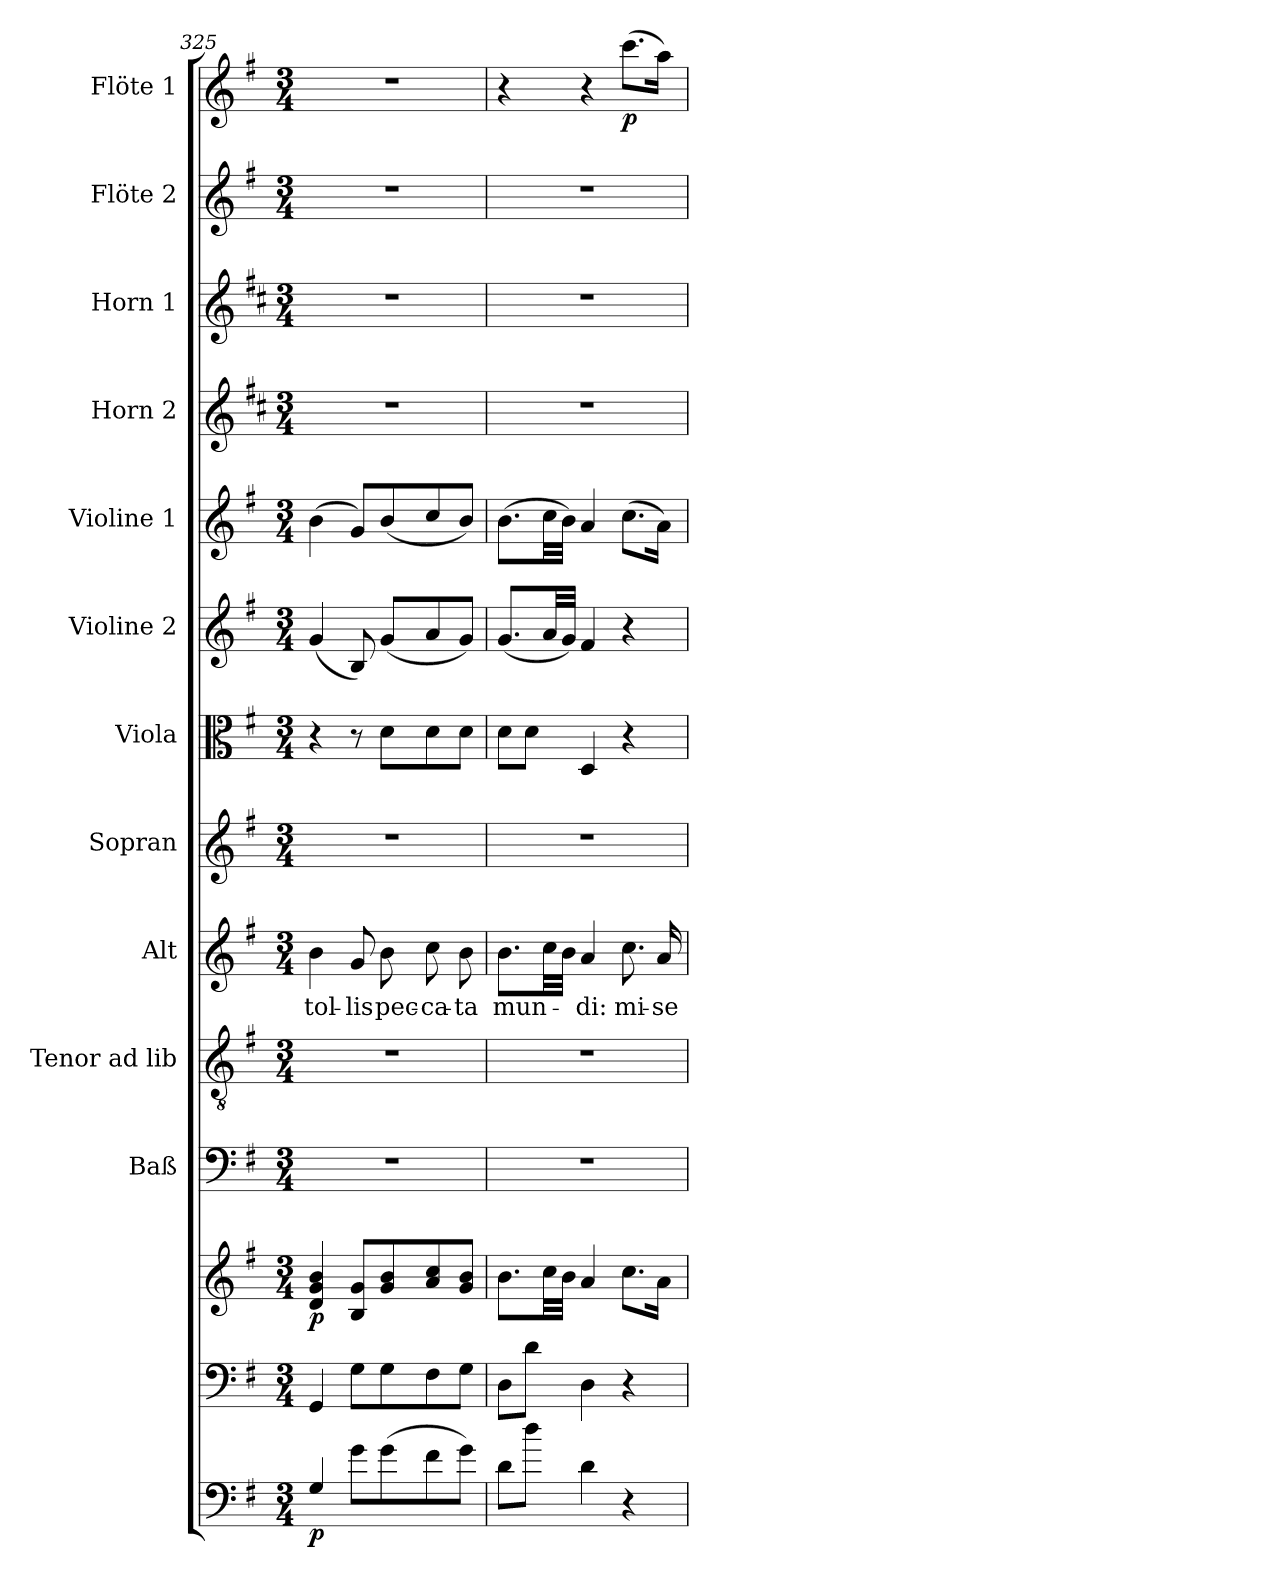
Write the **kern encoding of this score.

**kern	**dynam	**kern	**kern	**dynam	**kern	**kern	**kern	**text	**kern	**kern	**kern	**kern	**kern	**kern	**kern	**kern	**dynam
*part13	*part13	*part12	*part12	*part12	*part11	*part10	*part9	*part9	*part8	*part7	*part6	*part5	*part4	*part3	*part2	*part1	*part1
*staff14	*staff14	*staff13	*staff12	*staff12/13	*staff11	*staff10	*staff9	*staff9	*staff8	*staff7	*staff6	*staff5	*staff4	*staff3	*staff2	*staff1	*staff1
*	*	*	*	*	*I"Baß	*I"Tenor ad lib	*I"Alt	*	*I"Sopran	*I"Viola	*I"Violine 2	*I"Violine 1	*I"Horn 2	*I"Horn 1	*I"Flöte 2	*I"Flöte 1	*
*	*	*	*	*	*I'Baß	*I'Ten	*I'Alt	*	*I'Sop	*I'Vla.	*I'Vln. 2	*I'Vln. 1	*I'Hrn. 2	*I'Hrn. 1	*I'Fl. 2	*I'Fl. 1	*
*clefF4	*	*clefF4	*clefG2	*	*clefF4	*clefGv2	*clefG2	*	*clefG2	*clefC3	*clefG2	*clefG2	*clefG2	*clefG2	*clefG2	*clefG2	*
*ITrd7c12	*	*	*	*	*	*	*	*	*	*	*	*	*ITrd4c7	*ITrd4c7	*	*	*
*k[f#]	*	*k[f#]	*k[f#]	*	*k[f#]	*k[f#]	*k[f#]	*	*k[f#]	*k[f#]	*k[f#]	*k[f#]	*k[f#]	*k[f#]	*k[f#]	*k[f#]	*
*G:	*	*G:	*G:	*	*G:	*G:	*G:	*	*G:	*G:	*G:	*G:	*G:	*G:	*G:	*G:	*
*M3/4	*	*M3/4	*M3/4	*	*M3/4	*M3/4	*M3/4	*	*M3/4	*M3/4	*M3/4	*M3/4	*M3/4	*M3/4	*M3/4	*M3/4	*
=325	=325	=325	=325	=325	=325	=325	=325	=325	=325	=325	=325	=325	=325	=325	=325	=325	=325
!	!LO:DY:b	!	!	!LO:DY:b	!	!	!	!LO:LY:b	!	!	!	!	!	!	!	!	!
4GG/	p	4GG/	4d/ 4g/ 4b/	p	2.r	2.r	4b\	tol-	2.r	4r	(<4g/	(>4b\	2.r	2.r	2.r	2.r	.
!	!	!	!	!	!	!	!	!LO:LY:b	!	!	!	!	!	!	!	!	!
8G\L	.	8G\L	8B/ 8g/L	.	.	.	8g/	-lis	.	8r	8B/)	8g/L)	.	.	.	.	.
!	!	!	!	!	!	!	!	!LO:LY:b	!	!	!	!	!	!	!	!	!
(>8G\	.	8G\	8g/ 8b/	.	.	.	8b\	pec-	.	8d\L	(<8g/L	(<8b/	.	.	.	.	.
!	!	!	!	!	!	!	!	!LO:LY:b	!	!	!	!	!	!	!	!	!
8F#\	.	8F#\	8a/ 8cc/	.	.	.	8cc\	-ca-	.	8d\	8a/	8cc/	.	.	.	.	.
!	!	!	!	!	!	!	!	!LO:LY:b	!	!	!	!	!	!	!	!	!
8G\J)	.	8G\J	8g/ 8b/J	.	.	.	8b\	-ta	.	8d\J	8g/J)	8b/J)	.	.	.	.	.
=326	=326	=326	=326	=326	=326	=326	=326	=326	=326	=326	=326	=326	=326	=326	=326	=326	=326
!	!	!	!	!	!	!	!	!LO:LY:b	!	!	!	!	!	!	!	!	!
8D\L	.	8D\L	8.b\L	.	2.r	2.r	8.b\L	mun-	2.r	8d\L	(<8.g/L	(>8.b\L	2.r	2.r	2.r	4r	.
8d\J	.	8d\J	.	.	.	.	.	.	.	8d\J	.	.	.	.	.	.	.
.	.	.	32cc\LL	.	.	.	32cc\LL	.	.	.	32a/LL	32cc\LL	.	.	.	.	.
.	.	.	32b\JJJ	.	.	.	32b\JJJ	.	.	.	32g/JJJ)	32b\JJJ)	.	.	.	.	.
!	!	!	!	!	!	!	!	!LO:LY:b	!	!	!	!	!	!	!	!	!
4D\	.	4D\	4a/	.	.	.	4a/	-di:	.	4D/	4f#/	4a/	.	.	.	4r	.
!	!	!	!	!	!	!	!	!LO:LY:b	!	!	!	!	!	!	!	!	!LO:DY:b
4r	.	4r	8.cc\L	.	.	.	8.cc\	mi-	.	4r	4r	(>8.cc\L	.	.	.	(>8.ccc\L	p
!	!	!	!	!	!	!	!	!LO:LY:b	!	!	!	!	!	!	!	!	!
.	.	.	16a\Jk	.	.	.	16a/	-se-	.	.	.	16a\Jk)	.	.	.	16aa\Jk)	.
=	=	=	=	=	=	=	=	=	=	=	=	=	=	=	=	=	=
*-	*-	*-	*-	*-	*-	*-	*-	*-	*-	*-	*-	*-	*-	*-	*-	*-	*-
